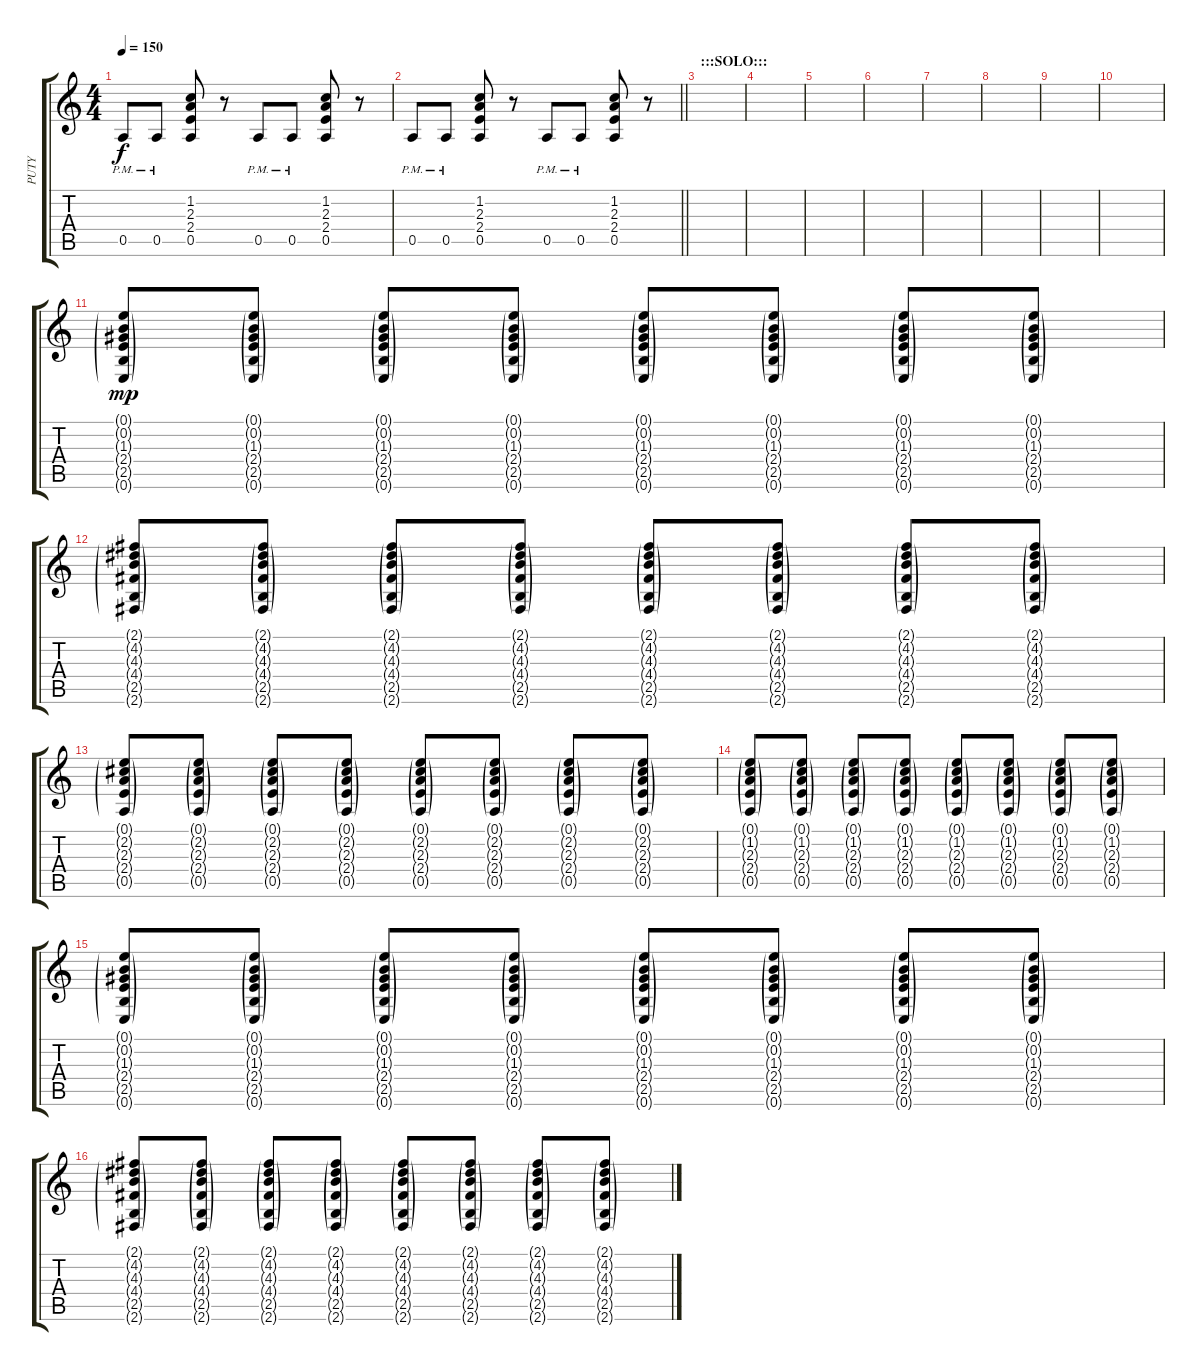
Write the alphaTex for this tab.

\track ("PUTY" "PUTY") {instrument distortionguitar}
\staff {score tabs}
\tuning (E4 B3 G3 D3 A2 E2) {hide}
\ts (4 4)
\tempo 150
\clef g2
\ks c
0.5{pm}.8{dy f} 0.5{pm}.8 (1.2 2.3 2.4 0.5).8 r.8 0.5{pm}.8 0.5{pm}.8 (1.2 2.3 2.4 0.5).8 r.8 |
\barLineRight lightlight
0.5{pm}.8 0.5{pm}.8 (1.2 2.3 2.4 0.5).8 r.8 0.5{pm}.8 0.5{pm}.8 (1.2 2.3 2.4 0.5).8 r.8 |
\section ("" ":::SOLO:::")
|
|
|
|
|
|
|
|
(0.1{g} 0.2{g} 1.3{g} 2.4{g} 2.5{g} 0.6{g}).8{dy mp} (0.1{g} 0.2{g} 1.3{g} 2.4{g} 2.5{g} 0.6{g}).8 (0.1{g} 0.2{g} 1.3{g} 2.4{g} 2.5{g} 0.6{g}).8 (0.1{g} 0.2{g} 1.3{g} 2.4{g} 2.5{g} 0.6{g}).8 (0.1{g} 0.2{g} 1.3{g} 2.4{g} 2.5{g} 0.6{g}).8 (0.1{g} 0.2{g} 1.3{g} 2.4{g} 2.5{g} 0.6{g}).8 (0.1{g} 0.2{g} 1.3{g} 2.4{g} 2.5{g} 0.6{g}).8 (0.1{g} 0.2{g} 1.3{g} 2.4{g} 2.5{g} 0.6{g}).8 |
(2.1{g} 4.2{g} 4.3{g} 4.4{g} 2.5{g} 2.6{g}).8 (2.1{g} 4.2{g} 4.3{g} 4.4{g} 2.5{g} 2.6{g}).8 (2.1{g} 4.2{g} 4.3{g} 4.4{g} 2.5{g} 2.6{g}).8 (2.1{g} 4.2{g} 4.3{g} 4.4{g} 2.5{g} 2.6{g}).8 (2.1{g} 4.2{g} 4.3{g} 4.4{g} 2.5{g} 2.6{g}).8 (2.1{g} 4.2{g} 4.3{g} 4.4{g} 2.5{g} 2.6{g}).8 (2.1{g} 4.2{g} 4.3{g} 4.4{g} 2.5{g} 2.6{g}).8 (2.1{g} 4.2{g} 4.3{g} 4.4{g} 2.5{g} 2.6{g}).8 |
(0.1{g} 2.2{g} 2.3{g} 2.4{g} 0.5{g}).8 (0.1{g} 2.2{g} 2.3{g} 2.4{g} 0.5{g}).8 (0.1{g} 2.2{g} 2.3{g} 2.4{g} 0.5{g}).8 (0.1{g} 2.2{g} 2.3{g} 2.4{g} 0.5{g}).8 (0.1{g} 2.2{g} 2.3{g} 2.4{g} 0.5{g}).8 (0.1{g} 2.2{g} 2.3{g} 2.4{g} 0.5{g}).8 (0.1{g} 2.2{g} 2.3{g} 2.4{g} 0.5{g}).8 (0.1{g} 2.2{g} 2.3{g} 2.4{g} 0.5{g}).8 |
(0.1{g} 1.2{g} 2.3{g} 2.4{g} 0.5{g}).8 (0.1{g} 1.2{g} 2.3{g} 2.4{g} 0.5{g}).8 (0.1{g} 1.2{g} 2.3{g} 2.4{g} 0.5{g}).8 (0.1{g} 1.2{g} 2.3{g} 2.4{g} 0.5{g}).8 (0.1{g} 1.2{g} 2.3{g} 2.4{g} 0.5{g}).8 (0.1{g} 1.2{g} 2.3{g} 2.4{g} 0.5{g}).8 (0.1{g} 1.2{g} 2.3{g} 2.4{g} 0.5{g}).8 (0.1{g} 1.2{g} 2.3{g} 2.4{g} 0.5{g}).8 |
(0.1{g} 0.2{g} 1.3{g} 2.4{g} 2.5{g} 0.6{g}).8 (0.1{g} 0.2{g} 1.3{g} 2.4{g} 2.5{g} 0.6{g}).8 (0.1{g} 0.2{g} 1.3{g} 2.4{g} 2.5{g} 0.6{g}).8 (0.1{g} 0.2{g} 1.3{g} 2.4{g} 2.5{g} 0.6{g}).8 (0.1{g} 0.2{g} 1.3{g} 2.4{g} 2.5{g} 0.6{g}).8 (0.1{g} 0.2{g} 1.3{g} 2.4{g} 2.5{g} 0.6{g}).8 (0.1{g} 0.2{g} 1.3{g} 2.4{g} 2.5{g} 0.6{g}).8 (0.1{g} 0.2{g} 1.3{g} 2.4{g} 2.5{g} 0.6{g}).8 |
(2.1{g} 4.2{g} 4.3{g} 4.4{g} 2.5{g} 2.6{g}).8 (2.1{g} 4.2{g} 4.3{g} 4.4{g} 2.5{g} 2.6{g}).8 (2.1{g} 4.2{g} 4.3{g} 4.4{g} 2.5{g} 2.6{g}).8 (2.1{g} 4.2{g} 4.3{g} 4.4{g} 2.5{g} 2.6{g}).8 (2.1{g} 4.2{g} 4.3{g} 4.4{g} 2.5{g} 2.6{g}).8 (2.1{g} 4.2{g} 4.3{g} 4.4{g} 2.5{g} 2.6{g}).8 (2.1{g} 4.2{g} 4.3{g} 4.4{g} 2.5{g} 2.6{g}).8 (2.1{g} 4.2{g} 4.3{g} 4.4{g} 2.5{g} 2.6{g}).8
